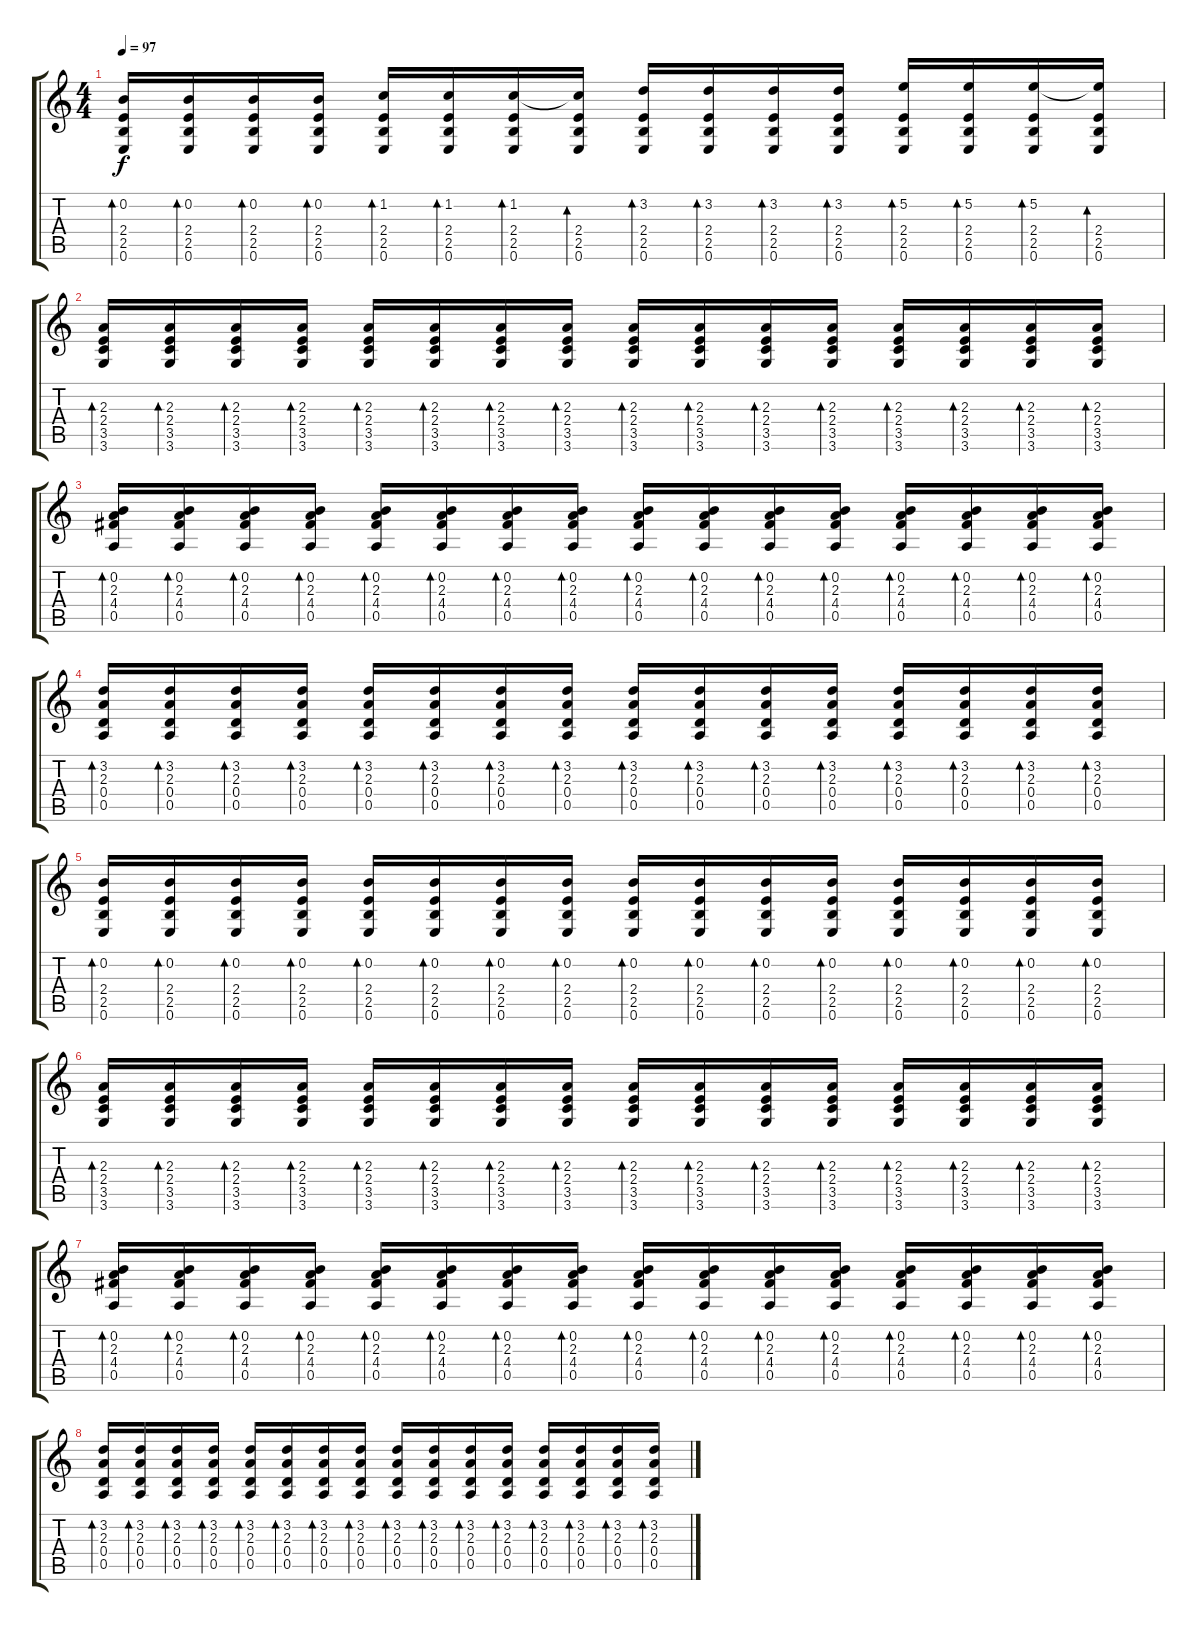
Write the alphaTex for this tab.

\track "" {instrument electricguitarclean}
\staff {score tabs}
\tuning (E4 B3 G3 D3 A2 E2) {hide}
\ts (4 4)
\tempo 97
\clef g2
\ks c
(0.2 2.4 2.5 0.6).16{bd 30 dy f} (0.2 2.4 2.5 0.6).16{bd 30} (0.2 2.4 2.5 0.6).16{bd 30} (0.2 2.4 2.5 0.6).16{bd 30} (1.2 2.4 2.5 0.6).16{bd 30} (1.2 2.4 2.5 0.6).16{bd 30} (1.2 2.4 2.5 0.6).16{bd 30} (1.2{t} 2.4 2.5 0.6).16{bd 30} (3.2 2.4 2.5 0.6).16{bd 30} (3.2 2.4 2.5 0.6).16{bd 30} (3.2 2.4 2.5 0.6).16{bd 30} (3.2 2.4 2.5 0.6).16{bd 30} (5.2 2.4 2.5 0.6).16{bd 30} (5.2 2.4 2.5 0.6).16{bd 30} (5.2 2.4 2.5 0.6).16{bd 30} (5.2{t} 2.4 2.5 0.6).16{bd 30} |
\section ("" "")
(2.3 2.4 3.5 3.6).16{bd 30 volume 9} (2.3 2.4 3.5 3.6).16{bd 30} (2.3 2.4 3.5 3.6).16{bd 30} (2.3 2.4 3.5 3.6).16{bd 30} (2.3 2.4 3.5 3.6).16{bd 30} (2.3 2.4 3.5 3.6).16{bd 30} (2.3 2.4 3.5 3.6).16{bd 30} (2.3 2.4 3.5 3.6).16{bd 30} (2.3 2.4 3.5 3.6).16{bd 30} (2.3 2.4 3.5 3.6).16{bd 30} (2.3 2.4 3.5 3.6).16{bd 30} (2.3 2.4 3.5 3.6).16{bd 30} (2.3 2.4 3.5 3.6).16{bd 30} (2.3 2.4 3.5 3.6).16{bd 30} (2.3 2.4 3.5 3.6).16{bd 30} (2.3 2.4 3.5 3.6).16{bd 30} |
(0.2 2.3 4.4 0.5).16{bd 30} (0.2 2.3 4.4 0.5).16{bd 30} (0.2 2.3 4.4 0.5).16{bd 30} (0.2 2.3 4.4 0.5).16{bd 30} (0.2 2.3 4.4 0.5).16{bd 30} (0.2 2.3 4.4 0.5).16{bd 30} (0.2 2.3 4.4 0.5).16{bd 30} (0.2 2.3 4.4 0.5).16{bd 30} (0.2 2.3 4.4 0.5).16{bd 30} (0.2 2.3 4.4 0.5).16{bd 30} (0.2 2.3 4.4 0.5).16{bd 30} (0.2 2.3 4.4 0.5).16{bd 30} (0.2 2.3 4.4 0.5).16{bd 30} (0.2 2.3 4.4 0.5).16{bd 30} (0.2 2.3 4.4 0.5).16{bd 30} (0.2 2.3 4.4 0.5).16{bd 30} |
(3.2 2.3 0.4 0.5).16{bd 30} (3.2 2.3 0.4 0.5).16{bd 30} (3.2 2.3 0.4 0.5).16{bd 30} (3.2 2.3 0.4 0.5).16{bd 30} (3.2 2.3 0.4 0.5).16{bd 30} (3.2 2.3 0.4 0.5).16{bd 30} (3.2 2.3 0.4 0.5).16{bd 30} (3.2 2.3 0.4 0.5).16{bd 30} (3.2 2.3 0.4 0.5).16{bd 30} (3.2 2.3 0.4 0.5).16{bd 30} (3.2 2.3 0.4 0.5).16{bd 30} (3.2 2.3 0.4 0.5).16{bd 30} (3.2 2.3 0.4 0.5).16{bd 30} (3.2 2.3 0.4 0.5).16{bd 30} (3.2 2.3 0.4 0.5).16{bd 30} (3.2 2.3 0.4 0.5).16{bd 30} |
(0.2 2.4 2.5 0.6).16{bd 30} (0.2 2.4 2.5 0.6).16{bd 30} (0.2 2.4 2.5 0.6).16{bd 30} (0.2 2.4 2.5 0.6).16{bd 30} (0.2 2.4 2.5 0.6).16{bd 30} (0.2 2.4 2.5 0.6).16{bd 30} (0.2 2.4 2.5 0.6).16{bd 30} (0.2 2.4 2.5 0.6).16{bd 30} (0.2 2.4 2.5 0.6).16{bd 30} (0.2 2.4 2.5 0.6).16{bd 30} (0.2 2.4 2.5 0.6).16{bd 30} (0.2 2.4 2.5 0.6).16{bd 30} (0.2 2.4 2.5 0.6).16{bd 30} (0.2 2.4 2.5 0.6).16{bd 30} (0.2 2.4 2.5 0.6).16{bd 30} (0.2 2.4 2.5 0.6).16{bd 30} |
\section ("" "")
(2.3 2.4 3.5 3.6).16{bd 30} (2.3 2.4 3.5 3.6).16{bd 30} (2.3 2.4 3.5 3.6).16{bd 30} (2.3 2.4 3.5 3.6).16{bd 30} (2.3 2.4 3.5 3.6).16{bd 30} (2.3 2.4 3.5 3.6).16{bd 30} (2.3 2.4 3.5 3.6).16{bd 30} (2.3 2.4 3.5 3.6).16{bd 30} (2.3 2.4 3.5 3.6).16{bd 30} (2.3 2.4 3.5 3.6).16{bd 30} (2.3 2.4 3.5 3.6).16{bd 30} (2.3 2.4 3.5 3.6).16{bd 30} (2.3 2.4 3.5 3.6).16{bd 30} (2.3 2.4 3.5 3.6).16{bd 30} (2.3 2.4 3.5 3.6).16{bd 30} (2.3 2.4 3.5 3.6).16{bd 30} |
(0.2 2.3 4.4 0.5).16{bd 30} (0.2 2.3 4.4 0.5).16{bd 30} (0.2 2.3 4.4 0.5).16{bd 30} (0.2 2.3 4.4 0.5).16{bd 30} (0.2 2.3 4.4 0.5).16{bd 30} (0.2 2.3 4.4 0.5).16{bd 30} (0.2 2.3 4.4 0.5).16{bd 30} (0.2 2.3 4.4 0.5).16{bd 30} (0.2 2.3 4.4 0.5).16{bd 30} (0.2 2.3 4.4 0.5).16{bd 30} (0.2 2.3 4.4 0.5).16{bd 30} (0.2 2.3 4.4 0.5).16{bd 30} (0.2 2.3 4.4 0.5).16{bd 30} (0.2 2.3 4.4 0.5).16{bd 30} (0.2 2.3 4.4 0.5).16{bd 30} (0.2 2.3 4.4 0.5).16{bd 30} |
(3.2 2.3 0.4 0.5).16{bd 30} (3.2 2.3 0.4 0.5).16{bd 30} (3.2 2.3 0.4 0.5).16{bd 30} (3.2 2.3 0.4 0.5).16{bd 30} (3.2 2.3 0.4 0.5).16{bd 30} (3.2 2.3 0.4 0.5).16{bd 30} (3.2 2.3 0.4 0.5).16{bd 30} (3.2 2.3 0.4 0.5).16{bd 30} (3.2 2.3 0.4 0.5).16{bd 30} (3.2 2.3 0.4 0.5).16{bd 30} (3.2 2.3 0.4 0.5).16{bd 30} (3.2 2.3 0.4 0.5).16{bd 30} (3.2 2.3 0.4 0.5).16{bd 30} (3.2 2.3 0.4 0.5).16{bd 30} (3.2 2.3 0.4 0.5).16{bd 30} (3.2 2.3 0.4 0.5).16{bd 30}
